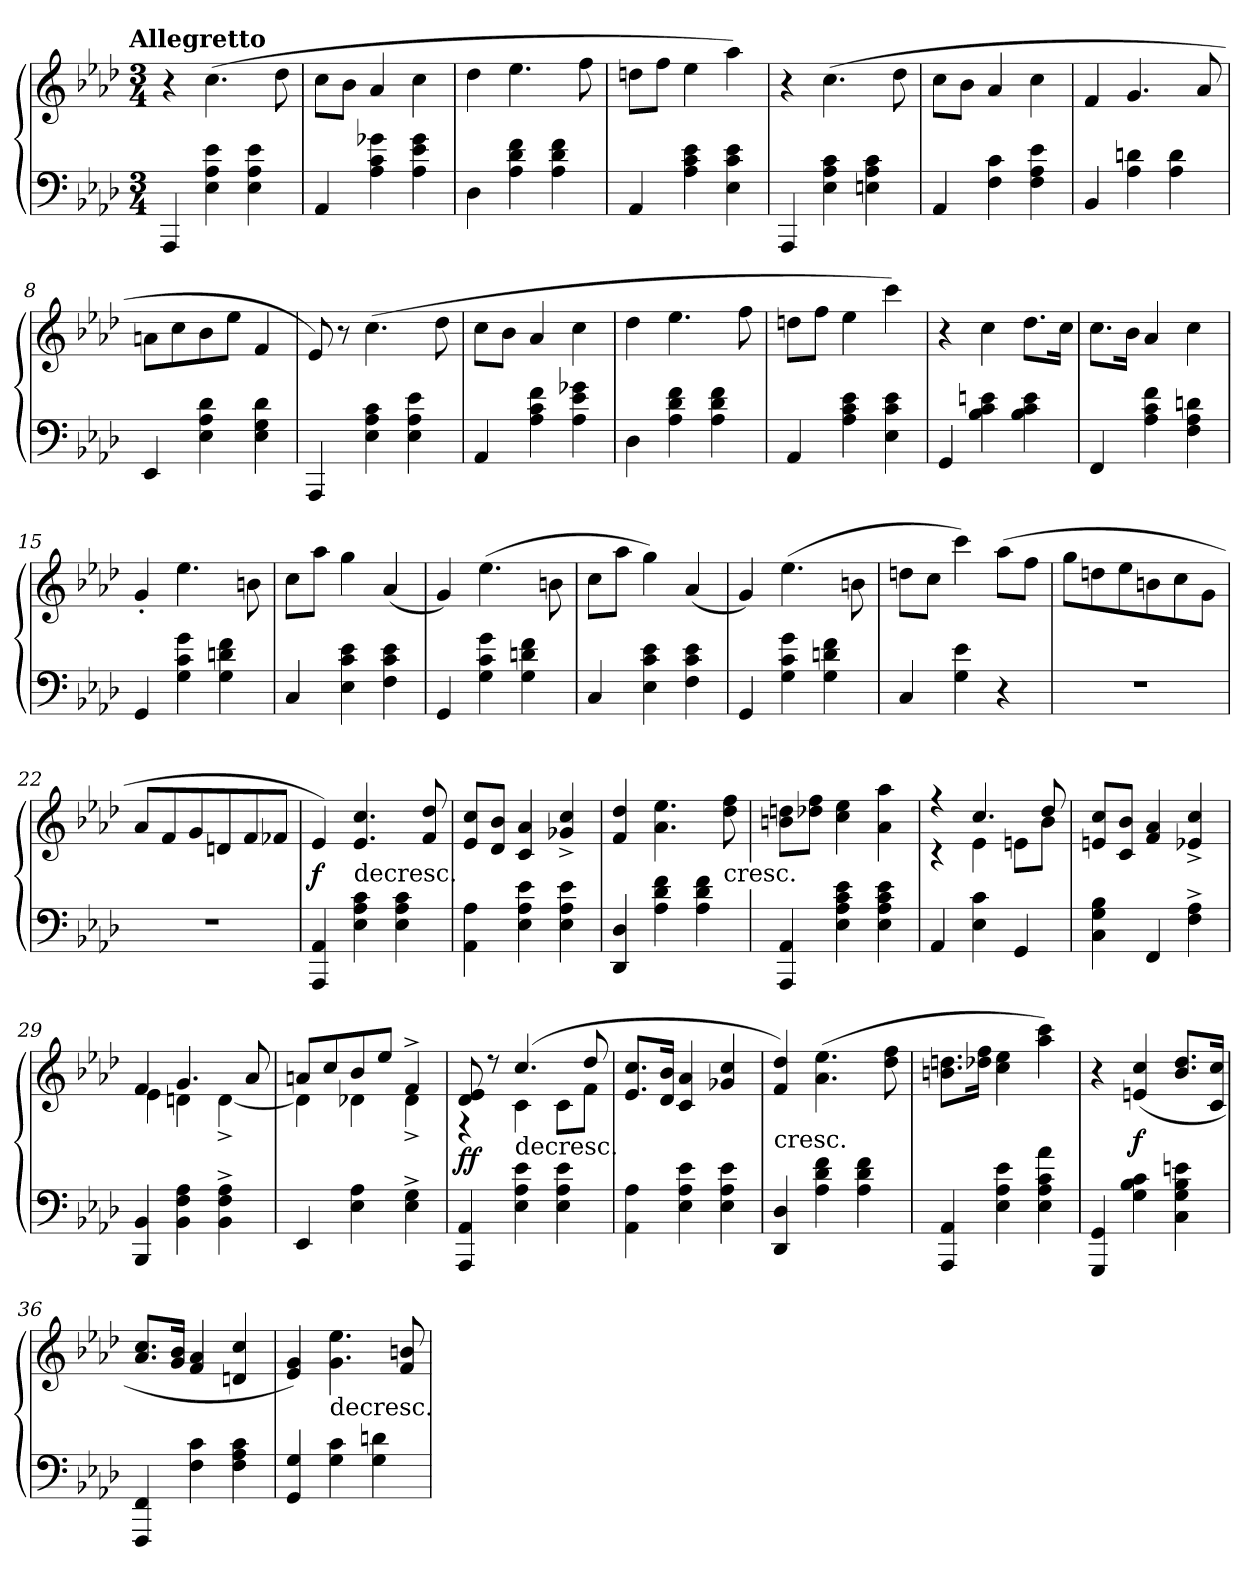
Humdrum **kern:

**kern	**kern	**dynam
*part1	*part1	*part1
*staff2	*staff1	*staff1/2
*clefF4	*clefG2	*
*k[b-e-a-d-]	*k[b-e-a-d-]	*
*A-:	*A-:	*
!!LO:TX:omd:t=Allegretto
*M3/4	*M3/4	*
*MM120	*MM120	*
=1	=1	=1
4AAA-/	4r	.
4E-\ 4A-\ 4e-\	(4.cc\	.
4E-\ 4A-\ 4e-\	.	.
.	8dd-\	.
=2	=2	=2
4AA-/	8cc\L	.
.	8b-\J	.
4A-\ 4c\ 4g-X\	4a-/	.
4A-\ 4e-\ 4g-\	4cc\	.
=3	=3	=3
4D-\	4dd-\	.
4A-\ 4d-\ 4f\	4.ee-\	.
4A-\ 4d-\ 4f\	.	.
.	8ff\	.
=4	=4	=4
4AA-/	8ddn\L	.
.	8ff\J	.
4A-\ 4c\ 4e-\	4ee-\	.
4E-\ 4c\ 4e-\	4aa-\)	.
=5	=5	=5
4AAA-/	4r	.
4E-\ 4A-\ 4c\	(4.cc\	.
4En\ 4A-\ 4c\	.	.
.	8dd-\	.
=6	=6	=6
4AA-/	8cc\L	.
.	8b-\J	.
4F\ 4c\	4a-/	.
4F\ 4A-\ 4e-\	4cc\	.
=7	=7	=7
4BB-/	4f/	.
4A-\ 4dn\	4.g/	.
4A-\ 4d\	.	.
.	8a-/	.
=8	=8	=8
4EE-/	8an\L	.
.	8cc\	.
4E-\ 4A-\ 4d-\	8b-\	.
.	8ee-\J	.
4E-\ 4G\ 4d-\	4f/	.
=9	=9	=9
4AAA-/	8e-/)	.
.	8r	.
4E-\ 4A-\ 4c\	(4.cc\	.
4E-\ 4A-\ 4e-\	.	.
.	8dd-\	.
=10	=10	=10
4AA-/	8cc\L	.
.	8b-\J	.
4A-\ 4c\ 4f\	4a-/	.
4A-\ 4e-\ 4g-X\	4cc\	.
=11	=11	=11
4D-\	4dd-\	.
4A-\ 4d-\ 4f\	4.ee-\	.
4A-\ 4d-\ 4f\	.	.
.	8ff\	.
=12	=12	=12
4AA-/	8ddn\L	.
.	8ff\J	.
4A-\ 4c\ 4e-\	4ee-\	.
4E-\ 4c\ 4e-\	4ccc\)	.
=13	=13	=13
4GG/	4r	.
4B-\ 4c\ 4en\	4cc\	.
4B-\ 4c\ 4e\	8.dd-\L	.
.	16cc\Jk	.
=14	=14	=14
4FF/	8.cc\L	.
.	16b-\Jk	.
4A-\ 4c\ 4f\	4a-/	.
4F\ 4A-\ 4dn\	4cc\	.
=15	=15	=15
4GG/	4g'/	.
4G\ 4c\ 4g\	4.ee-\	.
4G\ 4dn\ 4f\	.	.
.	8bn\	.
=16	=16	=16
4C/	8cc\L	.
.	8aa-\J	.
4E-\ 4c\ 4e-\	4gg\	.
4F\ 4c\ 4e-\	(4a-/	.
=17	=17	=17
4GG/	4g/)	.
4G\ 4c\ 4g\	(4.ee-\	.
4G\ 4dn\ 4f\	.	.
.	8bn\	.
=18	=18	=18
4C/	8cc\L	.
.	8aa-\J	.
4E-\ 4c\ 4e-\	4gg\)	.
4F\ 4c\ 4e-\	(4a-/	.
=19	=19	=19
4GG/	4g/)	.
4G\ 4c\ 4g\	(4.ee-\	.
4G\ 4dn\ 4f\	.	.
.	8bn\	.
=20	=20	=20
4C/	8ddn\L	.
.	8cc\J	.
4G\ 4e-\	4ccc\)	.
4r	(8aa-\L	.
.	8ff\J	.
=21	=21	=21
2.r	8gg\L	.
.	8ddn\	.
.	8ee-\	.
.	8bn\	.
.	8cc\	.
.	8g\J	.
=22	=22	=22
2.r	8a-/L	.
.	8f/	.
.	8g/	.
.	8dn/	.
.	8f/	.
.	8f-X/J	.
=23	=23	=23
4AAA-/ 4AA-/	4e-/)	f
!	!LO:TX:c:t=decresc.	!
4E-\ 4A-\ 4c\	4.e-/ 4.cc/	.
4E-\ 4A-\ 4c\	.	.
.	8f/ 8dd-/	.
=24	=24	=24
4AA-\ 4A-\	8e-/ 8cc/L	.
.	8d-/ 8b-/J	.
4E-\ 4A-\ 4e-\	4c/ 4a-/	.
4E-\ 4A-\ 4e-\	4g-X^/ 4cc^/	.
=25	=25	=25
4DD-/ 4D-/	4f/ 4dd-/	.
4A-\ 4d-\ 4f\	4.a-\ 4.ee-\	.
4A-\ 4d-\ 4f\	.	.
!	!LO:TX:c:t=cresc.	!
.	8dd-\ 8ff\	.
=26	=26	=26
4AAA-/ 4AA-/	8bn\ 8ddn\L	.
.	8dd-X\ 8ff\J	.
4E-\ 4A-\ 4c\ 4e-\	4cc\ 4ee-\	.
4E-\ 4A-\ 4c\ 4e-\	4a-\ 4aa-\	.
=27	=27	=27
*	*^	*
4AA-/	4r	4r	.
4E-\ 4c\	4.cc/	4e-\	.
4GG/	.	8en\L	.
.	8dd-/	8b-\J	.
*	*v	*v	*
=28	=28	=28
4C\ 4G\ 4B-\	8en/ 8cc/L	.
.	8c/ 8b-/J	.
4FF/	4f/ 4a-/	.
4F^\ 4A-^\	4e-X^/ 4cc^/	.
=29	=29	=29
*	*^	*
4BBB-/ 4BB-/	4f/	4e-\	.
4BB-\ 4F\ 4A-\	4.g/	4dn\	.
4BB-^\ 4F^\ 4A-^\	.	[4d^\	.
.	8a-/	.	.
=30	=30	=30	=30
4EE-/	8an/L	4d\]	.
.	8cc/	.	.
4E-\ 4A-\	8b-/	4d-X\	.
.	8ee-/J	.	.
4E-^\ 4G^\	4f^/	4d-^\	.
=31	=31	=31	=31
4AAA-/ 4AA-/	8d-/ 8e-/	4r	ff
.	8r	.	.
!	!LO:TX:c:t=decresc.	!	!
4E-\ 4A-\ 4e-\	(4.cc/	4c\	.
4E-\ 4A-\ 4e-\	.	8c\L	.
.	8dd-/	8f\J	.
*	*v	*v	*
=32	=32	=32
4AA-\ 4A-\	8.e-/ 8.cc/L	.
.	16d-/ 16b-/Jk	.
4E-\ 4A-\ 4e-\	4c/ 4a-/	.
4E-\ 4A-\ 4e-\	4g-X/ 4cc/	.
=33	=33	=33
!	!LO:TX:c:t=cresc.	!
4DD-/ 4D-/	4f/ 4dd-/)	.
4A-\ 4d-\ 4f\	(4.a-\ 4.ee-\	.
4A-\ 4d-\ 4f\	.	.
.	8dd-\ 8ff\	.
=34	=34	=34
4AAA-/ 4AA-/	8.bn\ 8.ddn\L	.
.	16dd-X\ 16ff\Jk	.
4E-\ 4A-\ 4e-\	4cc\ 4ee-\	.
4E-\ 4A-\ 4c\ 4a-\	4aa-\ 4ccc\)	.
=35	=35	=35
4GGG/ 4GG/	4r	.
4G\ 4B-\ 4c\	(4en/ 4cc/	f
4C\ 4G\ 4B-\ 4en\	8.b-/ 8.dd-/L	.
.	16c/ 16cc/Jk	.
=36	=36	=36
4FFF/ 4FF/	8.a-/ 8.cc/L	.
.	16g/ 16b-/Jk	.
4F\ 4c\	4f/ 4a-/	.
4F\ 4A-\ 4c\	4dn/ 4cc/	.
=37	=37	=37
4GG/ 4G/	4e-/ 4g/)	.
!	!LO:TX:c:t=decresc.	!
4G\ 4c\	4.g\ 4.ee-\	.
4G\ 4dn\	.	.
.	8f/ 8bn/	.
=	=	=
*-	*-	*-
